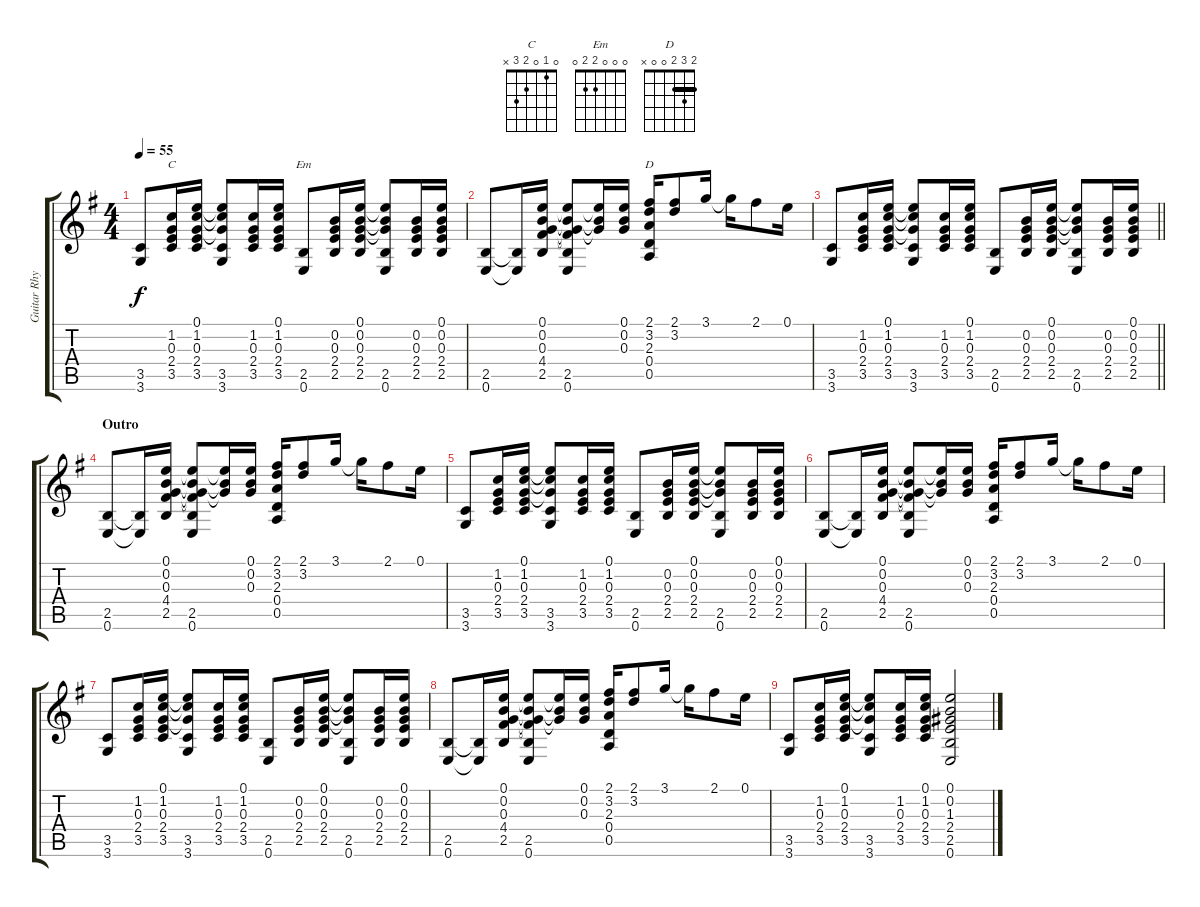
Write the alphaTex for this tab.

\track ("Guitar Rhythm" "Guitar Rhy") {instrument acousticguitarsteel}
\staff {score tabs}
\tuning (E4 B3 G3 D3 A2 E2) {hide}
\chord ("C" 0 1 0 2 3 x)
\chord ("Em" 0 0 0 2 2 0)
\chord ("D" 2 3 2 0 0 x) {barre 2}
\ts (4 4)
\tempo 55
\clef g2
\ks eminor
(3.5 3.6).8{dy f} (1.2 0.3 2.4 3.5).16{ch "C"} (0.1 1.2 0.3 2.4 3.5).16 (0.1{t} 1.2{t} 0.3{t} 3.5 3.6).8 (1.2 0.3 2.4 3.5).16 (0.1 1.2 0.3 2.4 3.5).16 (2.5 0.6).8{ch "Em"} (0.2 0.3 2.4 2.5).16 (0.1 0.2 0.3 2.4 2.5).16 (0.1{t} 0.2{t} 0.3{t} 2.5 0.6).8 (0.2 0.3 2.4 2.5).16 (0.1 0.2 0.3 2.4 2.5).16 |
(2.5 0.6).8 (2.5{t} 0.6{t}).16 (0.1 0.2 0.3 4.4 2.5).16 (0.1{t} 0.2{t} 0.3{t} 4.4{t} 2.5 0.6).8 (0.1{t} 0.2{t} 0.3{t}).16 (0.1 0.2 0.3).16 (2.1 3.2 2.3 0.4 0.5).16{ch "D"} (2.1 3.2).8 3.1.16 3.1{t}.16 2.1.8 0.1.16 |
\barLineRight lightlight
(3.5 3.6).8 (1.2 0.3 2.4 3.5).16 (0.1 1.2 0.3 2.4 3.5).16 (0.1{t} 1.2{t} 0.3{t} 3.5 3.6).8 (1.2 0.3 2.4 3.5).16 (0.1 1.2 0.3 2.4 3.5).16 (2.5 0.6).8 (0.2 0.3 2.4 2.5).16 (0.1 0.2 0.3 2.4 2.5).16 (0.1{t} 0.2{t} 0.3{t} 2.5 0.6).8 (0.2 0.3 2.4 2.5).16 (0.1 0.2 0.3 2.4 2.5).16 |
\section ("" "Outro")
(2.5 0.6).8 (2.5{t} 0.6{t}).16 (0.1 0.2 0.3 4.4 2.5).16 (0.1{t} 0.2{t} 0.3{t} 4.4{t} 2.5 0.6).8 (0.1{t} 0.2{t} 0.3{t}).16 (0.1 0.2 0.3).16 (2.1 3.2 2.3 0.4 0.5).16 (2.1 3.2).8 3.1.16 3.1{t}.16 2.1.8 0.1.16 |
(3.5 3.6).8 (1.2 0.3 2.4 3.5).16 (0.1 1.2 0.3 2.4 3.5).16 (0.1{t} 1.2{t} 0.3{t} 3.5 3.6).8 (1.2 0.3 2.4 3.5).16 (0.1 1.2 0.3 2.4 3.5).16 (2.5 0.6).8 (0.2 0.3 2.4 2.5).16 (0.1 0.2 0.3 2.4 2.5).16 (0.1{t} 0.2{t} 0.3{t} 2.5 0.6).8 (0.2 0.3 2.4 2.5).16 (0.1 0.2 0.3 2.4 2.5).16 |
(2.5 0.6).8 (2.5{t} 0.6{t}).16 (0.1 0.2 0.3 4.4 2.5).16 (0.1{t} 0.2{t} 0.3{t} 4.4{t} 2.5 0.6).8 (0.1{t} 0.2{t} 0.3{t}).16 (0.1 0.2 0.3).16 (2.1 3.2 2.3 0.4 0.5).16 (2.1 3.2).8 3.1.16 3.1{t}.16 2.1.8 0.1.16 |
(3.5 3.6).8 (1.2 0.3 2.4 3.5).16 (0.1 1.2 0.3 2.4 3.5).16 (0.1{t} 1.2{t} 0.3{t} 3.5 3.6).8 (1.2 0.3 2.4 3.5).16 (0.1 1.2 0.3 2.4 3.5).16 (2.5 0.6).8 (0.2 0.3 2.4 2.5).16 (0.1 0.2 0.3 2.4 2.5).16 (0.1{t} 0.2{t} 0.3{t} 2.5 0.6).8 (0.2 0.3 2.4 2.5).16 (0.1 0.2 0.3 2.4 2.5).16 |
(2.5 0.6).8 (2.5{t} 0.6{t}).16 (0.1 0.2 0.3 4.4 2.5).16 (0.1{t} 0.2{t} 0.3{t} 4.4{t} 2.5 0.6).8 (0.1{t} 0.2{t} 0.3{t}).16 (0.1 0.2 0.3).16 (2.1 3.2 2.3 0.4 0.5).16 (2.1 3.2).8 3.1.16 3.1{t}.16 2.1.8 0.1.16 |
(3.5 3.6).8 (1.2 0.3 2.4 3.5).16 (0.1 1.2 0.3 2.4 3.5).16 (0.1{t} 1.2{t} 0.3{t} 3.5 3.6).8 (1.2 0.3 2.4 3.5).16 (0.1 1.2 0.3 2.4 3.5).16 (0.1 0.2 1.3 2.4 2.5 0.6).2
